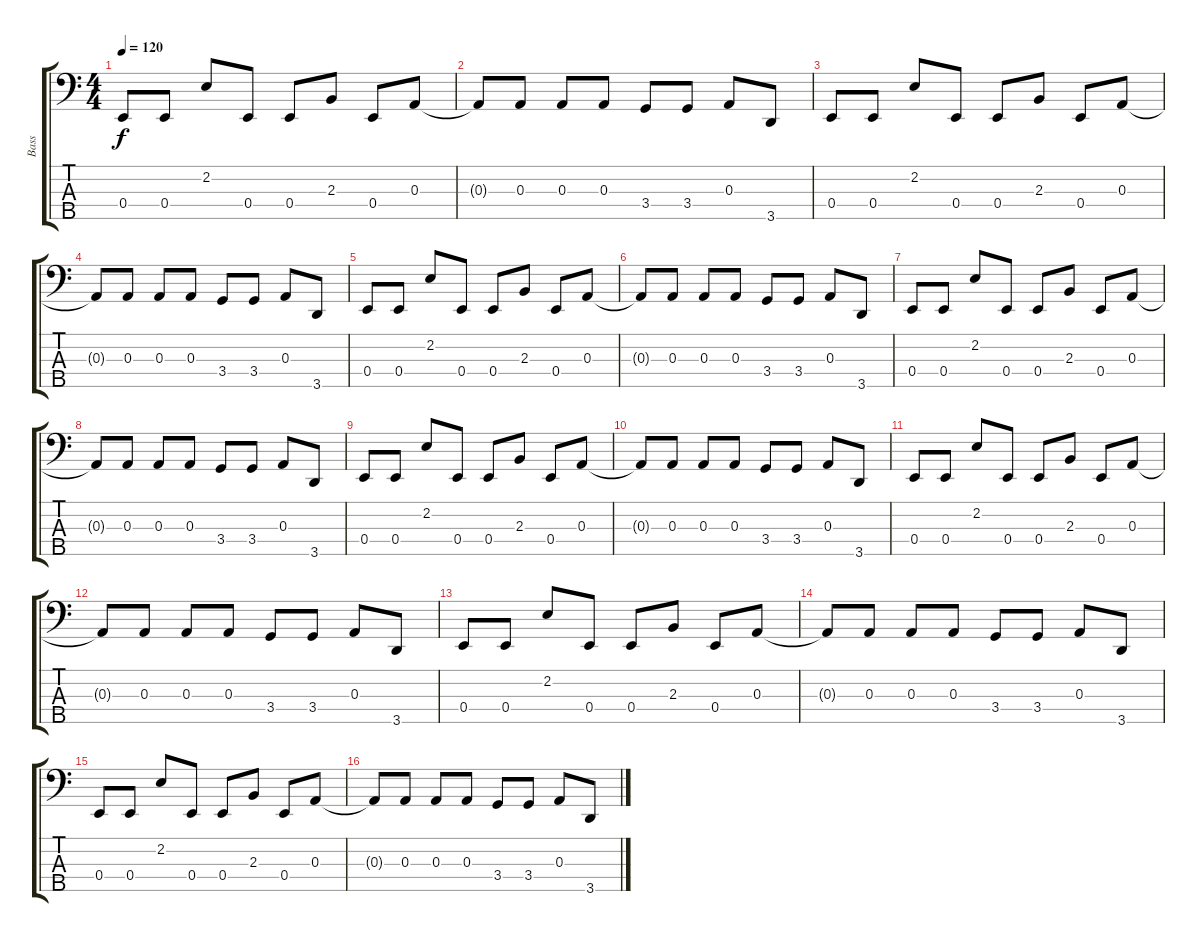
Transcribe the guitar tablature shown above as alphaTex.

\track ("Bass" "Bass") {instrument slapbass1}
\staff {score tabs}
\tuning (G2 D2 A1 E1 B0) {hide}
\ts (4 4)
\tempo 120
\clef f4
\ks c
0.4.8{dy f} 0.4.8 2.2.8 0.4.8 0.4.8 2.3.8 0.4.8 0.3.8 |
0.3{t}.8 0.3.8 0.3.8 0.3.8 3.4.8 3.4.8 0.3.8 3.5.8 |
0.4.8 0.4.8 2.2.8 0.4.8 0.4.8 2.3.8 0.4.8 0.3.8 |
0.3{t}.8 0.3.8 0.3.8 0.3.8 3.4.8 3.4.8 0.3.8 3.5.8 |
0.4.8 0.4.8 2.2.8 0.4.8 0.4.8 2.3.8 0.4.8 0.3.8 |
0.3{t}.8 0.3.8 0.3.8 0.3.8 3.4.8 3.4.8 0.3.8 3.5.8 |
0.4.8 0.4.8 2.2.8 0.4.8 0.4.8 2.3.8 0.4.8 0.3.8 |
0.3{t}.8 0.3.8 0.3.8 0.3.8 3.4.8 3.4.8 0.3.8 3.5.8 |
0.4.8 0.4.8 2.2.8 0.4.8 0.4.8 2.3.8 0.4.8 0.3.8 |
0.3{t}.8 0.3.8 0.3.8 0.3.8 3.4.8 3.4.8 0.3.8 3.5.8 |
0.4.8 0.4.8 2.2.8 0.4.8 0.4.8 2.3.8 0.4.8 0.3.8 |
0.3{t}.8 0.3.8 0.3.8 0.3.8 3.4.8 3.4.8 0.3.8 3.5.8 |
0.4.8 0.4.8 2.2.8 0.4.8 0.4.8 2.3.8 0.4.8 0.3.8 |
0.3{t}.8 0.3.8 0.3.8 0.3.8 3.4.8 3.4.8 0.3.8 3.5.8 |
0.4.8 0.4.8 2.2.8 0.4.8 0.4.8 2.3.8 0.4.8 0.3.8 |
0.3{t}.8 0.3.8 0.3.8 0.3.8 3.4.8 3.4.8 0.3.8 3.5.8
